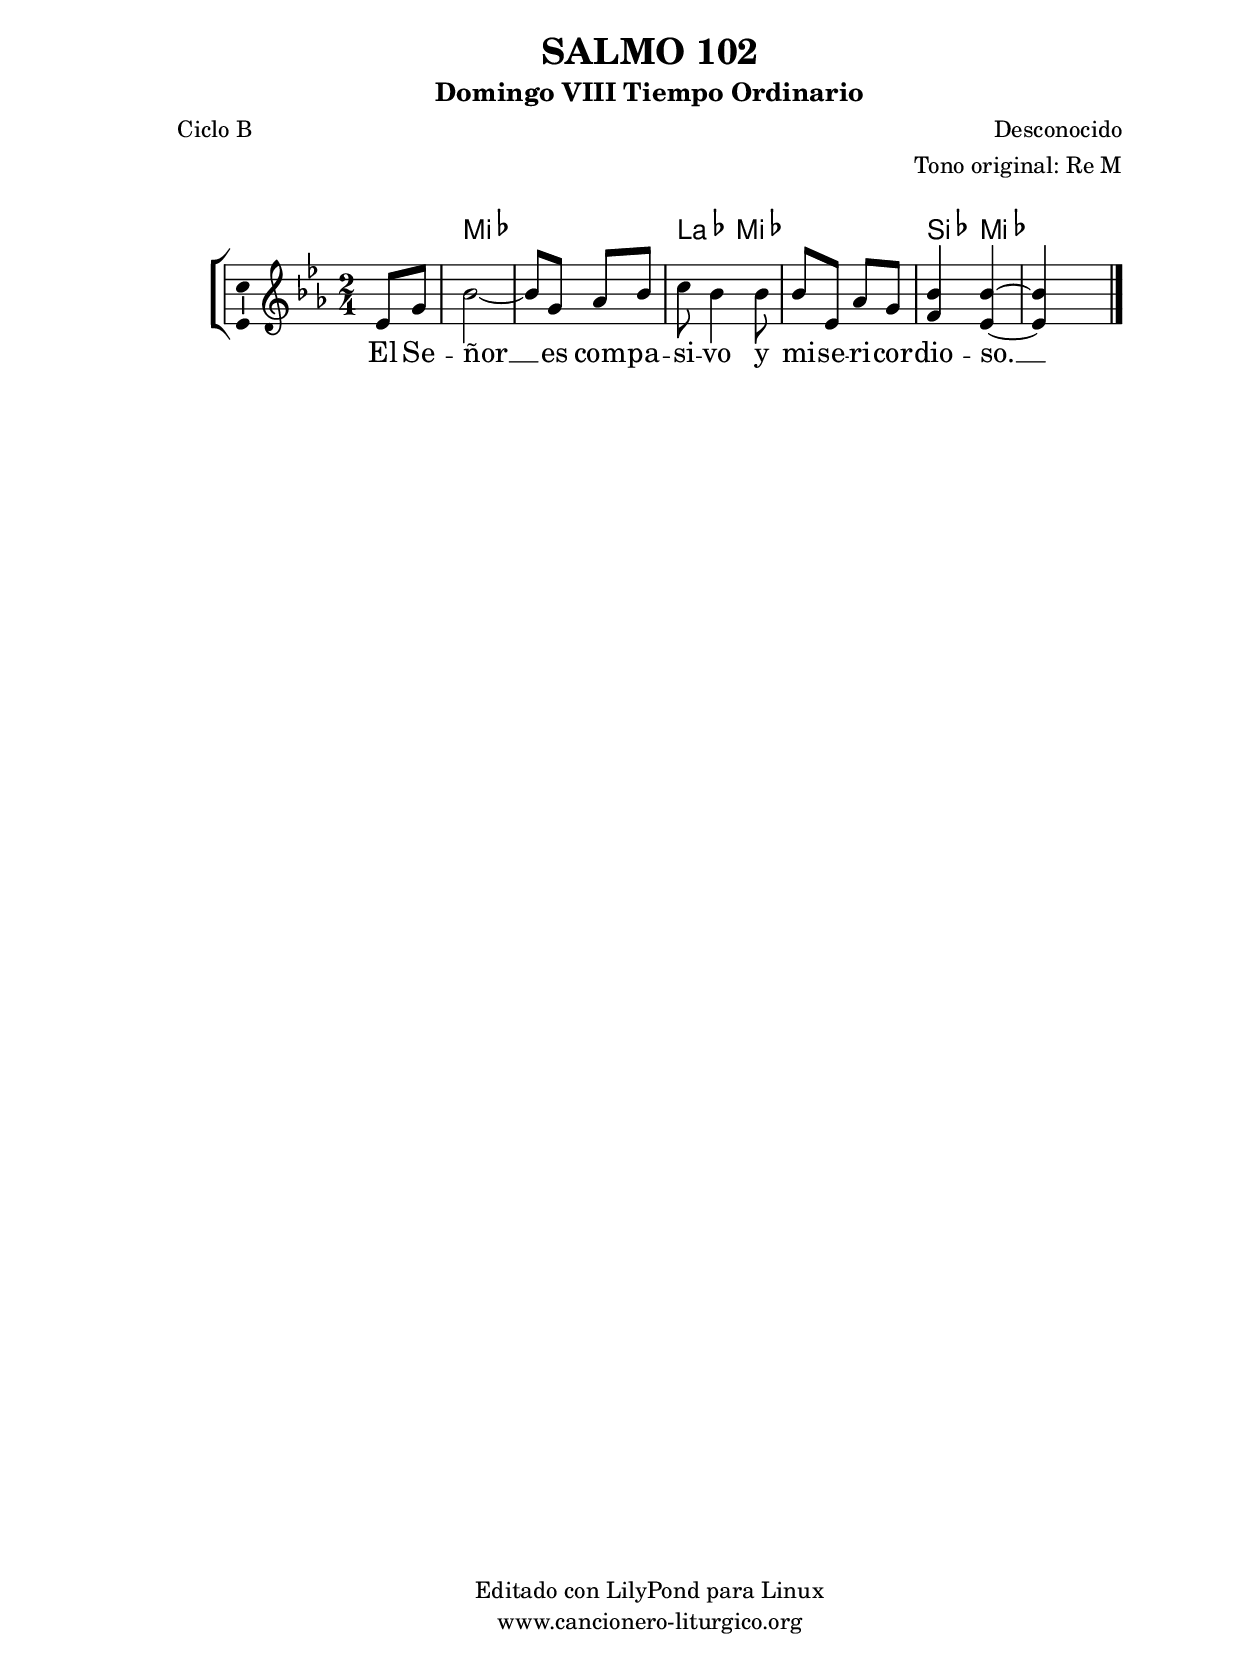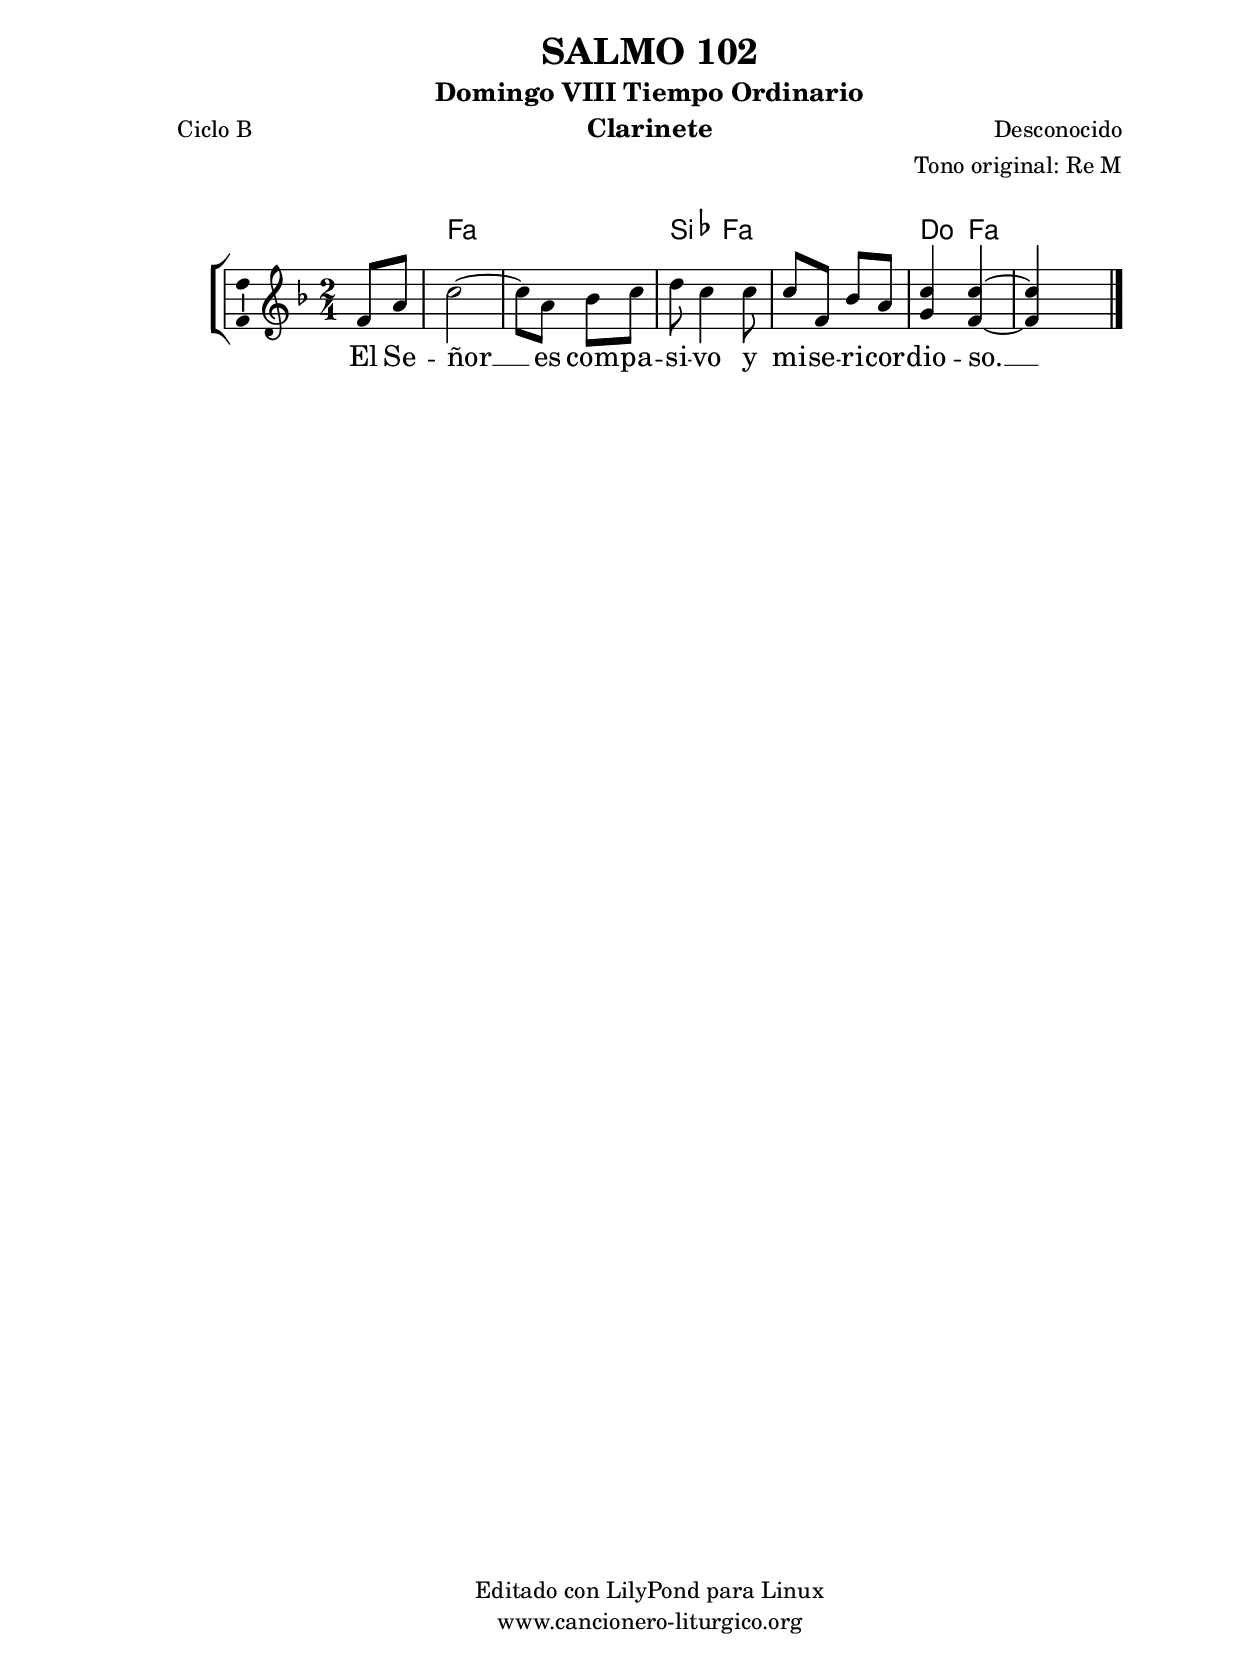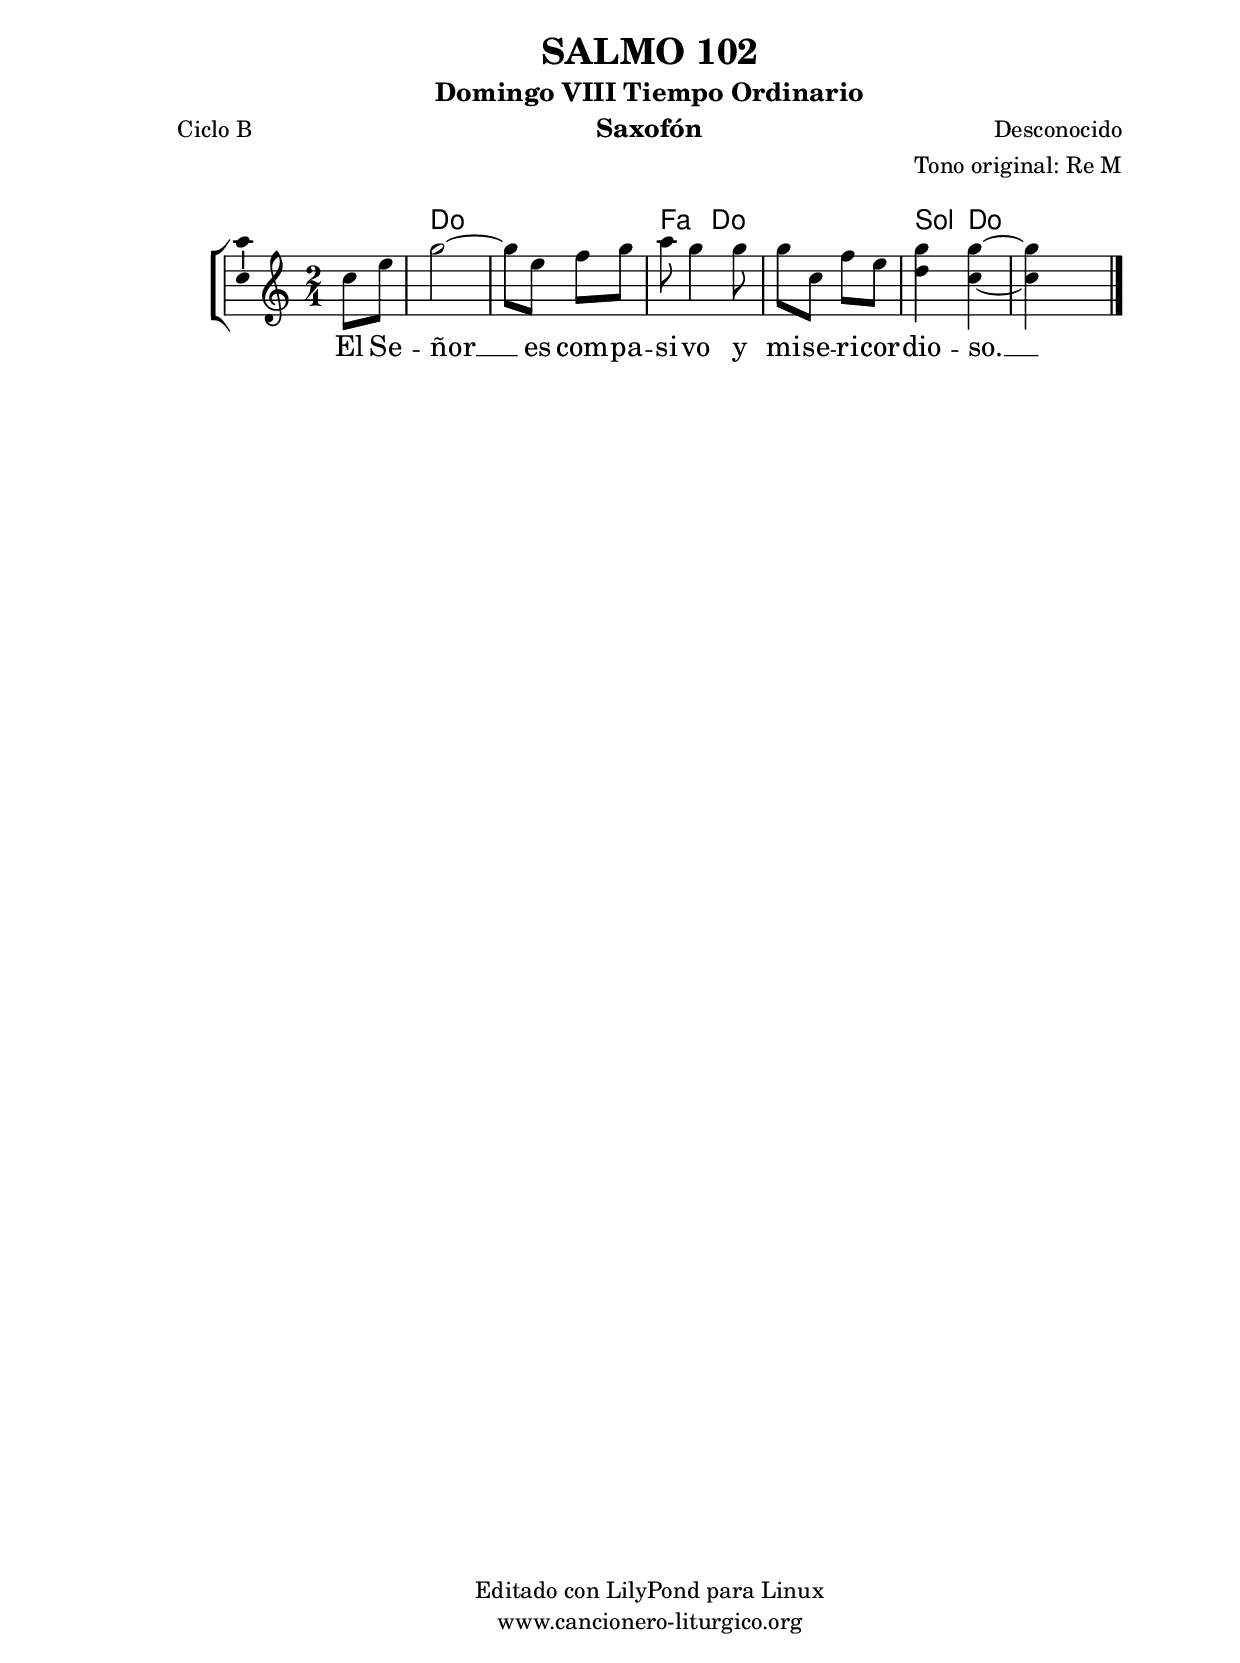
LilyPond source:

%
%para convertir .midi en .wav:
%timidity filename.midi -Ow -o finename.wav
%
%
%Para convertir de .wav a .mp3:
%lame -h -m j filename.wav
%
%
%para escuchar el midi:
%timidity nombrefichero.midi
%


%versión de lilypond para la que se ha escrito esta partitura:
\version "2.16.0"

	%Tamaño papel
	#(set-default-paper-size "a4")
	%Tamaño partitura
	#(set-global-staff-size 20)
	%No responde al pulsar sobre una nota
	#(ly:set-option 'point-and-click #f)

%parámetros del encabezamiento:
\header {
	title = "SALMO 102"
	subtitle = "Domingo VIII Tiempo Ordinario"
	composer = "Desconocido"
	poet = "Ciclo B"
	meter = ""
	arranger = "Tono original: Re M"
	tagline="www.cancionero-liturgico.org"
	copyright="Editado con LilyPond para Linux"
	}

%parámetros asociados al papel:
\paper  {
	oddHeaderMarkup = \markup {\fill-line { \on-the-fly #not-first-page \fromproperty #'header:title \on-the-fly #not-first-page \fromproperty #'header:composer }}
	evenHeaderMarkup = \markup {\fill-line { \fromproperty #'header:composer \fromproperty #'header:title }}
	#(set-paper-size "a4")
	print-page-number = ##f
	first-page-number = 1
	print-first-page-number = ##f
%	head-separation = 3.0 \cm
	top-margin = 2.0 \cm
	bottom-margin = 0.5\cm
%%%	bottom-margin = -1.0\cm
	left-margin = 3.0 \cm
	line-width = 16.0 \cm 
	indent = 8\mm
	interscoreline = 2.\mm
	between-system-space = 15\mm
%	para que las partituras no llenen la hoja:
	ragged-bottom = ##t
%	idem para la última hoja:
	ragged-last-bottom = ##f
%	para que las partituras llenen el ancho del papel:
	ragged-last = ##f
	after-title-space = 2.5 \cm
%page-count=1
%system-count=8

	%Flexible Vertical Spacing
%	markup-markup-spacing =
%	#'((basic-distance . 15) (minimum-distance . 15) (padding . 3))
	markup-system-spacing =
	#'((basic-distance . 15) (minimum-distance . 15) (padding . 3))
	system-system-spacing =
	#'((basic-distance . 15) (minimum-distance . 15) (padding . 3))
	score-system-spacing =
	#'((basic-distance . 15) (minimum-distance . 15) (padding . 5))
%	top-system-spacing = % header
%	#'((basic-distance . 8) (minimum-distance . 0) (padding . 3))
%	top-markup-spacing =
%	#'((basic-distance . 20) (minimum-distance . 20) (padding . 3))
	last-bottom-spacing = % footer
	#'((basic-distance . 5) (minimum-distance . 5) (padding . 3))
%	score-markup-spacing =
%	#'((basic-distance . 16) (minimum-distance . 13) (padding . 3))

	}


%parámetros que afectan a toda la partitura:
global =  {
	%clave de sol (G):
	\clef G
	%armadura:
	\transpose d ees
	\key d \major
	\tempo 4=100
	\set Score.tempoHideNote = ##t
	}


acordes = {
	\italianChords
	\chordmode {
	\transpose d ees
{

s4
d2 s g4 d s2 a4 d s2

	}
	}
}

melodia = 
	\transpose d ees
{
	\relative c'{
	\time 2/4

\partial4 d8 fis
a2~
a8 fis g a
b8 a4 a8
a8 d, g fis
<a e>4 <a d,>~
<a d,>4 s4

	\bar "|."
	}
	}


texto = \lyricmode {
El Se -- ñor __ es com -- pa -- si -- vo
y mi -- se -- ri -- cor -- dio -- so. __
	}


acordesStaff = \context ChordNames = acordesStaff <<
	\set chordChanges = ##t
	\acordes
	>>


vozStaff = \context Voice = vozStaff
\with {\consists "Ambitus_engraver"}
<<
%	\set Staff.instrumentName = ""
%	\set Staff.shortInstrumentName = ""
%	\set Staff.midiInstrument = #"clarinet"
%	\set Staff.midiInstrument = #"cello"
%	\set Staff.midiInstrument = #"flute"
	\set Staff.midiInstrument = #"electric guitar (jazz)"
%	\set Staff.midiInstrument = #"english horn"
%	\set Staff.midiInstrument = #"violin"
%	\set Staff.midiInstrument = #"glockenspiel"
	\set Staff.midiMinimumVolume = #0.7
	\set Staff.midiMaximumVolume = #0.9
	\global
	\melodia
	>>


textoStaff = \context Lyrics = textoStaff <<
	\lyricsto vozStaff \texto
	>>

\book {
	\score {
		\context ChoirStaff {
			\override StaffGroup.SystemStartBracket #'collapse-height = #1
			\override Score.SystemStartBar #'collapse-height = #1
			<<
			\acordesStaff
			\vozStaff
			\textoStaff
			>>
			}
		\layout {
	    		\context {
				\Lyrics
				\override LyricText #'font-size = #2
				}
	   		 \context {
				\Score
				%fontSize = #3
				\override StaffSymbol #'staff-space = #(magstep +3)
				%\override Beam #'thickness = #0.55
				%\override SpacingSpanner #'spacing-increment = #1.0
				%\override Slur #'height-limit = #1.5
				}
			}
		}
	\score {
		\unfoldRepeats
		\context ChoirStaff {
			<<
			\acordesStaff
			\vozStaff
			>>
			}
		\midi {
	  		\context {
	  			\Score
				tempoWholesPerMinute = #(ly:make-moment 70 4)
				}
			}
		}
	}

%Partitura para clarinete
#(define output-suffix "C")
\book {
	\header{
		instrument = "Clarinete"
		}
	\score {
		\context ChoirStaff {
			\override StaffGroup.SystemStartBracket #'collapse-height = #1
			\override Score.SystemStartBar #'collapse-height = #1
\transpose c d
			<<
			\acordesStaff
			\vozStaff
			\textoStaff
			>>
			}
		\layout {
	    		\context {
				\Lyrics
				\override LyricText #'font-size = #2
				}
	   		 \context {
				\Score
				%fontSize = #3
				\override StaffSymbol #'staff-space = #(magstep +3)
				%\override Beam #'thickness = #0.55
				%\override SpacingSpanner #'spacing-increment = #1.0
				%\override Slur #'height-limit = #1.5
				}
			}
		}
	}

%Partitura para saxofón
#(define output-suffix "S")
\book {
	\header{
		instrument = "Saxofón"
		}
	\score {
		\context ChoirStaff {
			\override StaffGroup.SystemStartBracket #'collapse-height = #1
			\override Score.SystemStartBar #'collapse-height = #1
\transpose c a
			<<
			\acordesStaff
			\vozStaff
			\textoStaff
			>>
			}
		\layout {
	    		\context {
				\Lyrics
				\override LyricText #'font-size = #2
				}
	   		 \context {
				\Score
				%fontSize = #3
				\override StaffSymbol #'staff-space = #(magstep +3)
				%\override Beam #'thickness = #0.55
				%\override SpacingSpanner #'spacing-increment = #1.0
				%\override Slur #'height-limit = #1.5
				}
			}
		}
	}

